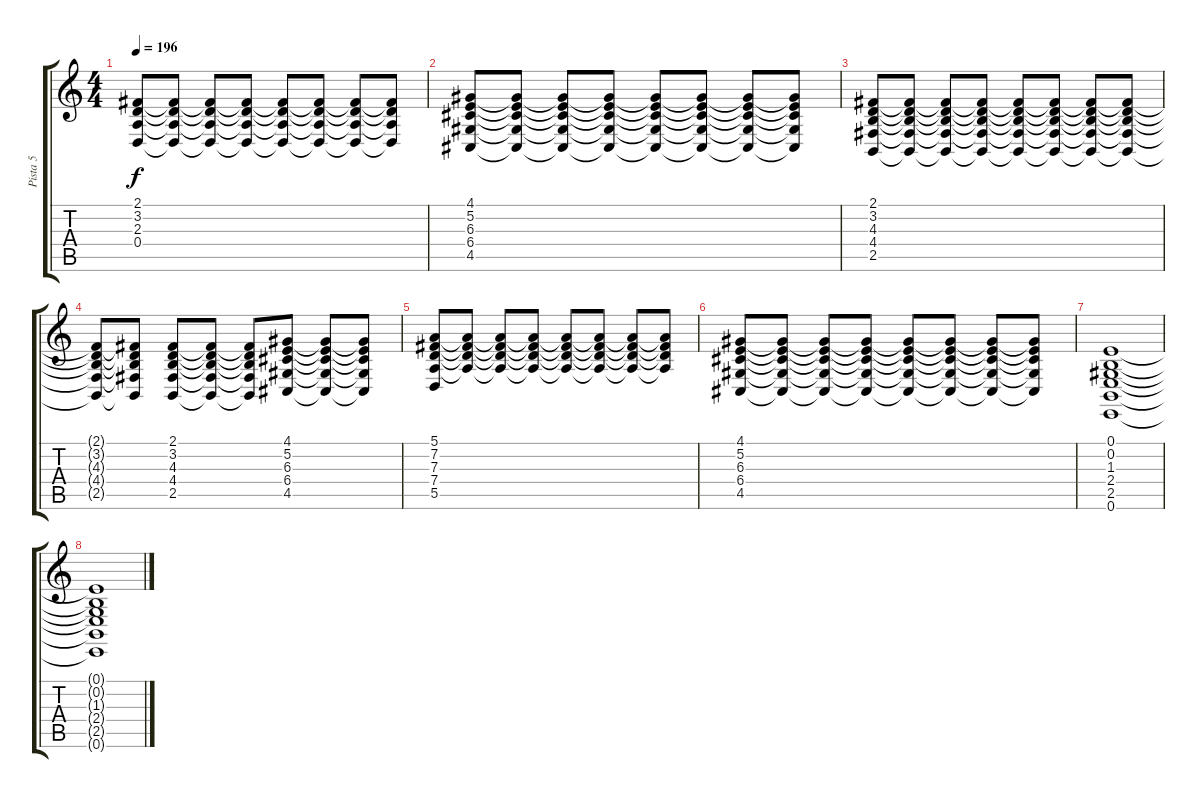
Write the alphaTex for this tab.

\track ("Pista 5" "Pista 5") {instrument stringensemble1}
\staff {score tabs}
\tuning (E4 B3 G3 D3 A2 E2) {hide}
\ts (4 4)
\tempo 196
\clef g2
\ks c
(2.1 3.2 2.3 0.4).8{dy f} (2.1{t} 3.2{t} 2.3{t} 0.4{t}).8 (2.1{t} 3.2{t} 2.3{t} 0.4{t}).8 (2.1{t} 3.2{t} 2.3{t} 0.4{t}).8 (2.1{t} 3.2{t} 2.3{t} 0.4{t}).8 (2.1{t} 3.2{t} 2.3{t} 0.4{t}).8 (2.1{t} 3.2{t} 2.3{t} 0.4{t}).8 (2.1{t} 3.2{t} 2.3{t} 0.4{t}).8 |
(4.1 5.2 6.3 6.4 4.5).8 (4.1{t} 5.2{t} 6.3{t} 6.4{t} 4.5{t}).8 (4.1{t} 5.2{t} 6.3{t} 6.4{t} 4.5{t}).8 (4.1{t} 5.2{t} 6.3{t} 6.4{t} 4.5{t}).8 (4.1{t} 5.2{t} 6.3{t} 6.4{t} 4.5{t}).8 (4.1{t} 5.2{t} 6.3{t} 6.4{t} 4.5{t}).8 (4.1{t} 5.2{t} 6.3{t} 6.4{t} 4.5{t}).8 (4.1{t} 5.2{t} 6.3{t} 6.4{t} 4.5{t}).8 |
(2.1 3.2 4.3 4.4 2.5).8 (2.1{t} 3.2{t} 4.3{t} 4.4{t} 2.5{t}).8 (2.1{t} 3.2{t} 4.3{t} 4.4{t} 2.5{t}).8 (2.1{t} 3.2{t} 4.3{t} 4.4{t} 2.5{t}).8 (2.1{t} 3.2{t} 4.3{t} 4.4{t} 2.5{t}).8 (2.1{t} 3.2{t} 4.3{t} 4.4{t} 2.5{t}).8 (2.1{t} 3.2{t} 4.3{t} 4.4{t} 2.5{t}).8 (2.1{t} 3.2{t} 4.3{t} 4.4{t} 2.5{t}).8 |
(2.1{t} 3.2{t} 4.3{t} 4.4{t} 2.5{t}).8 (2.1{t} 3.2{t} 4.3{t} 4.4{t} 2.5{t}).8 (2.1 3.2 4.3 4.4 2.5).8 (2.1{t} 3.2{t} 4.3{t} 4.4{t} 2.5{t}).8 (2.1{t} 3.2{t} 4.3{t} 4.4{t} 2.5{t}).8 (4.1 5.2 6.3 6.4 4.5).8 (4.1{t} 5.2{t} 6.3{t} 6.4{t} 4.5{t}).8 (4.1{t} 5.2{t} 6.3{t} 6.4{t} 4.5{t}).8 |
(5.1 7.2 7.3 7.4 5.5).8 (5.1{t} 7.2{t} 7.3{t} 7.4{t}).8 (5.1{t} 7.2{t} 7.3{t} 7.4{t}).8 (5.1{t} 7.2{t} 7.3{t} 7.4{t}).8 (5.1{t} 7.2{t} 7.3{t} 7.4{t}).8 (5.1{t} 7.2{t} 7.3{t} 7.4{t}).8 (5.1{t} 7.2{t} 7.3{t} 7.4{t}).8 (5.1{t} 7.2{t} 7.3{t} 7.4{t}).8 |
(4.1 5.2 6.3 6.4 4.5).8 (4.1{t} 5.2{t} 6.3{t} 6.4{t} 4.5{t}).8 (4.1{t} 5.2{t} 6.3{t} 6.4{t} 4.5{t}).8 (4.1{t} 5.2{t} 6.3{t} 6.4{t} 4.5{t}).8 (4.1{t} 5.2{t} 6.3{t} 6.4{t} 4.5{t}).8 (4.1{t} 5.2{t} 6.3{t} 6.4{t} 4.5{t}).8 (4.1{t} 5.2{t} 6.3{t} 6.4{t} 4.5{t}).8 (4.1{t} 5.2{t} 6.3{t} 6.4{t} 4.5{t}).8 |
(0.1 0.2 1.3 2.4 2.5 0.6).1 |
(0.1{t} 0.2{t} 1.3{t} 2.4{t} 2.5{t} 0.6{t}).1
